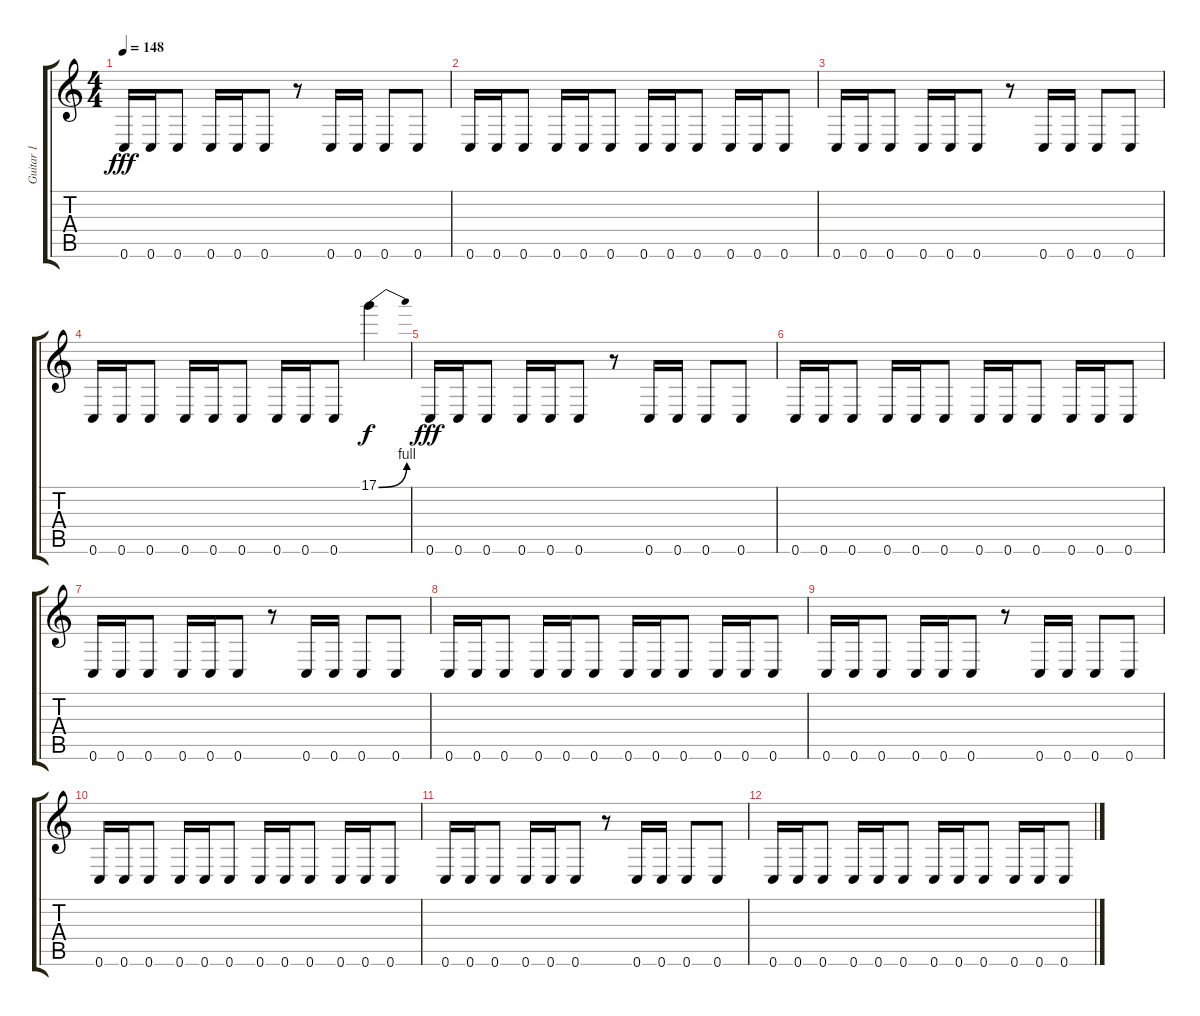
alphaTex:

\track ("Guitar 1" "Guitar 1") {instrument distortionguitar}
\staff {score tabs}
\tuning (D4 A3 F3 C3 G2 C2) {hide}
\ts (4 4)
\tempo 148
\clef g2
\ks c
0.6.16{dy fff} 0.6.16 0.6.8 0.6.16 0.6.16 0.6.8 r.8 0.6.16 0.6.16 0.6.8 0.6.8 |
0.6.16 0.6.16 0.6.8 0.6.16 0.6.16 0.6.8 0.6.16 0.6.16 0.6.8 0.6.16 0.6.16 0.6.8 |
0.6.16 0.6.16 0.6.8 0.6.16 0.6.16 0.6.8 r.8 0.6.16 0.6.16 0.6.8 0.6.8 |
0.6.16 0.6.16 0.6.8 0.6.16 0.6.16 0.6.8 0.6.16 0.6.16 0.6.8 17.1{be (bend 0 0 60 4)}.4{dy f} |
0.6.16{dy fff} 0.6.16 0.6.8 0.6.16 0.6.16 0.6.8 r.8 0.6.16 0.6.16 0.6.8 0.6.8 |
0.6.16 0.6.16 0.6.8 0.6.16 0.6.16 0.6.8 0.6.16 0.6.16 0.6.8 0.6.16 0.6.16 0.6.8 |
0.6.16 0.6.16 0.6.8 0.6.16 0.6.16 0.6.8 r.8 0.6.16 0.6.16 0.6.8 0.6.8 |
0.6.16 0.6.16 0.6.8 0.6.16 0.6.16 0.6.8 0.6.16 0.6.16 0.6.8 0.6.16 0.6.16 0.6.8 |
0.6.16 0.6.16 0.6.8 0.6.16 0.6.16 0.6.8 r.8 0.6.16 0.6.16 0.6.8 0.6.8 |
0.6.16 0.6.16 0.6.8 0.6.16 0.6.16 0.6.8 0.6.16 0.6.16 0.6.8 0.6.16 0.6.16 0.6.8 |
0.6.16 0.6.16 0.6.8 0.6.16 0.6.16 0.6.8 r.8 0.6.16 0.6.16 0.6.8 0.6.8 |
0.6.16 0.6.16 0.6.8 0.6.16 0.6.16 0.6.8 0.6.16 0.6.16 0.6.8 0.6.16 0.6.16 0.6.8
